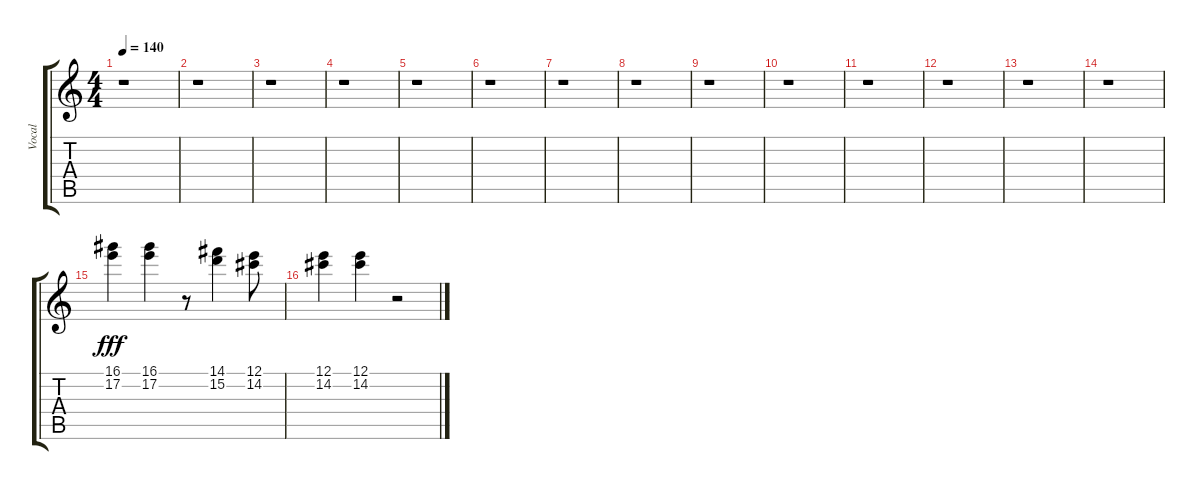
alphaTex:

\track ("Vocal" "Vocal") {instrument acousticguitarnylon}
\staff {score tabs}
\tuning (E4 B3 G3 D3 A2 E2) {hide}
\ts (4 4)
\tempo 140
\clef g2
\ks c
r.1{dy fff instrument acousticguitarnylon} |
r.1 |
r.1 |
r.1 |
r.1 |
r.1 |
r.1 |
r.1 |
r.1 |
r.1 |
r.1 |
r.1 |
r.1 |
r.1 |
(16.1 17.2).4 (16.1 17.2).4 r.8 (14.1 15.2).4 (12.1 14.2).8 |
(12.1 14.2).4 (12.1 14.2).4 r.2
